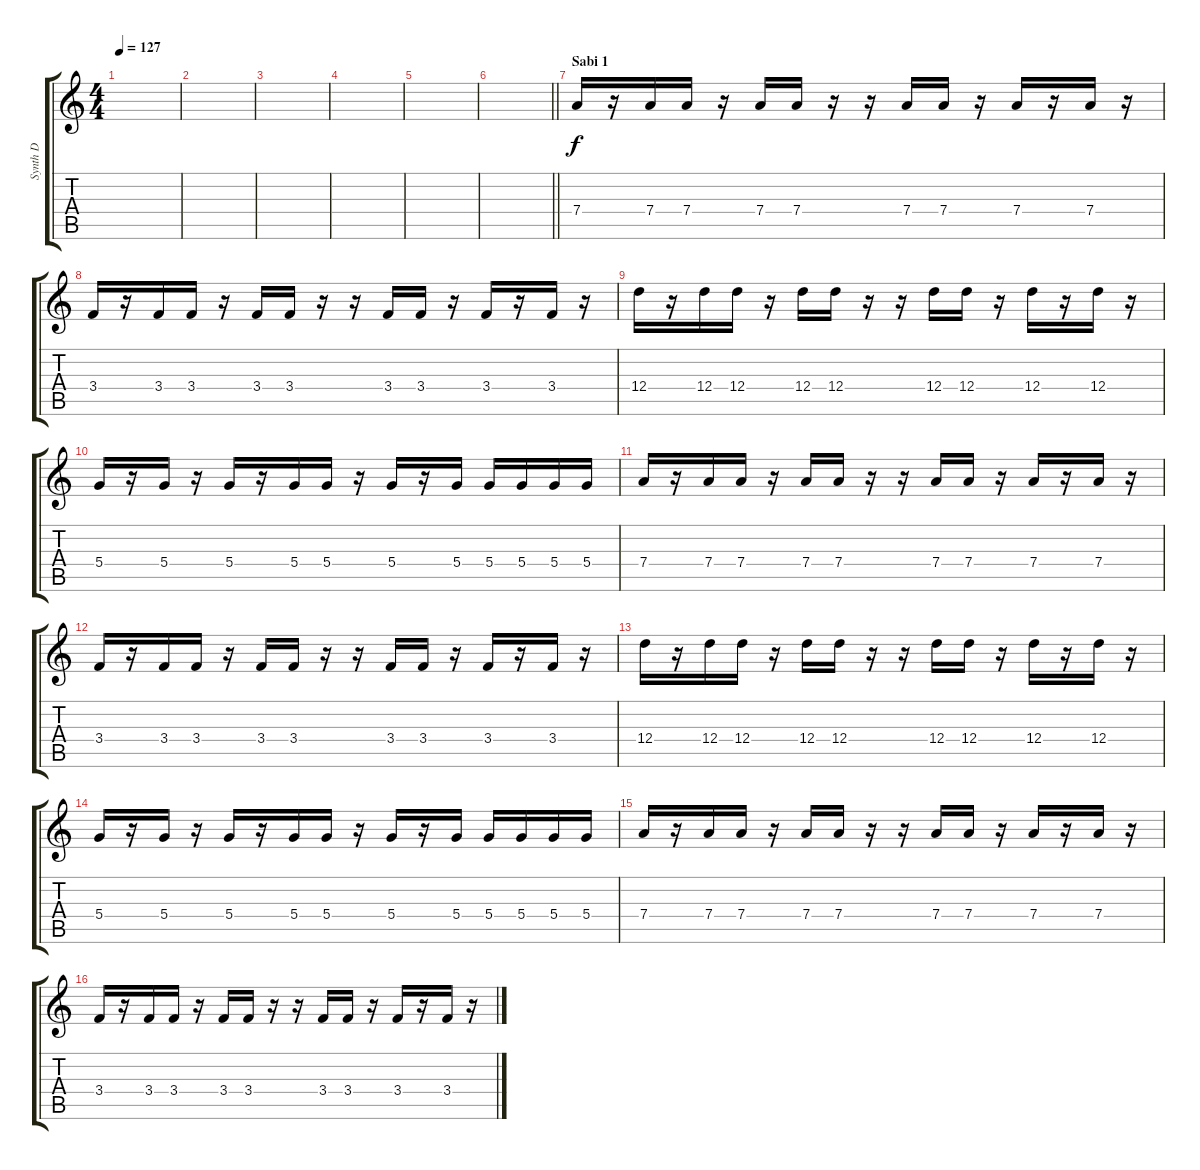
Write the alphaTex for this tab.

\track ("Synth D" "Synth D") {instrument synthbass1}
\staff {score tabs}
\tuning (E4 B3 G3 D3 A2 E2) {hide}
\ts (4 4)
\tempo 127
\clef g2
\ks c
|
|
|
|
|
\barLineRight lightlight
|
\section ("" "Sabi 1")
7.4.16 r.16 7.4.16 7.4.16 r.16 7.4.16 7.4.16 r.16 r.16 7.4.16 7.4.16 r.16 7.4.16 r.16 7.4.16 r.16 |
3.4.16 r.16 3.4.16 3.4.16 r.16 3.4.16 3.4.16 r.16 r.16 3.4.16 3.4.16 r.16 3.4.16 r.16 3.4.16 r.16 |
12.4.16 r.16 12.4.16 12.4.16 r.16 12.4.16 12.4.16 r.16 r.16 12.4.16 12.4.16 r.16 12.4.16 r.16 12.4.16 r.16 |
5.4.16 r.16 5.4.16 r.16 5.4.16 r.16 5.4.16 5.4.16 r.16 5.4.16 r.16 5.4.16 5.4.16 5.4.16 5.4.16 5.4.16 |
7.4.16 r.16 7.4.16 7.4.16 r.16 7.4.16 7.4.16 r.16 r.16 7.4.16 7.4.16 r.16 7.4.16 r.16 7.4.16 r.16 |
3.4.16 r.16 3.4.16 3.4.16 r.16 3.4.16 3.4.16 r.16 r.16 3.4.16 3.4.16 r.16 3.4.16 r.16 3.4.16 r.16 |
12.4.16 r.16 12.4.16 12.4.16 r.16 12.4.16 12.4.16 r.16 r.16 12.4.16 12.4.16 r.16 12.4.16 r.16 12.4.16 r.16 |
5.4.16 r.16 5.4.16 r.16 5.4.16 r.16 5.4.16 5.4.16 r.16 5.4.16 r.16 5.4.16 5.4.16 5.4.16 5.4.16 5.4.16 |
7.4.16 r.16 7.4.16 7.4.16 r.16 7.4.16 7.4.16 r.16 r.16 7.4.16 7.4.16 r.16 7.4.16 r.16 7.4.16 r.16 |
3.4.16 r.16 3.4.16 3.4.16 r.16 3.4.16 3.4.16 r.16 r.16 3.4.16 3.4.16 r.16 3.4.16 r.16 3.4.16 r.16
